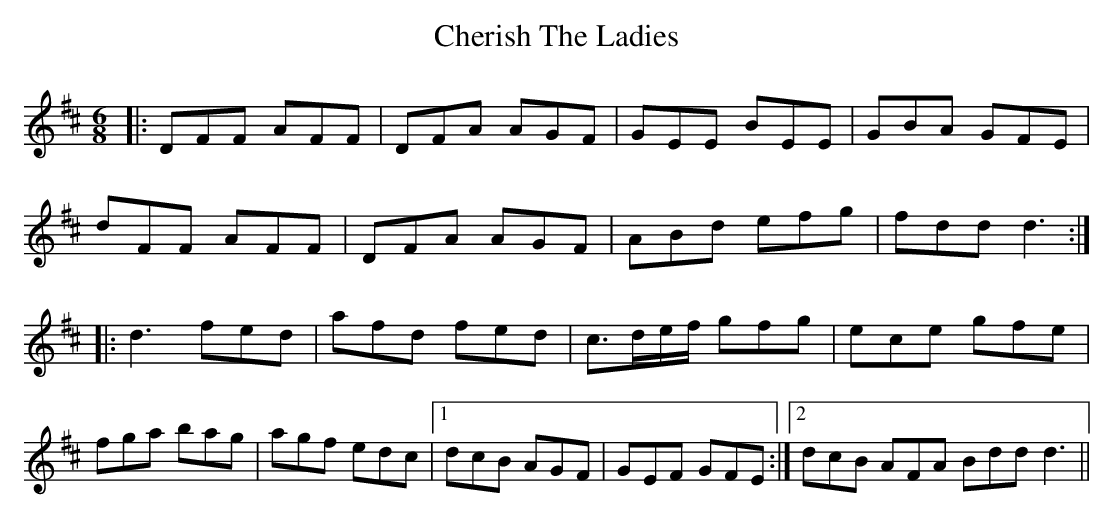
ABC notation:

X:1
T:Cherish The Ladies
L:1/8
M:6/8
K:D
|: DFF AFF | DFA AGF | GEE BEE | GBA GFE |
dFF AFF | DFA AGF | ABd efg | fdd d3 :|
|: d3 fed | afd fed | c>de/f/ gfg | ece gfe |
fga bag | agf edc |1 dcB AGF | GEF GFE :|2 dcB AFA Bdd d3 ||
